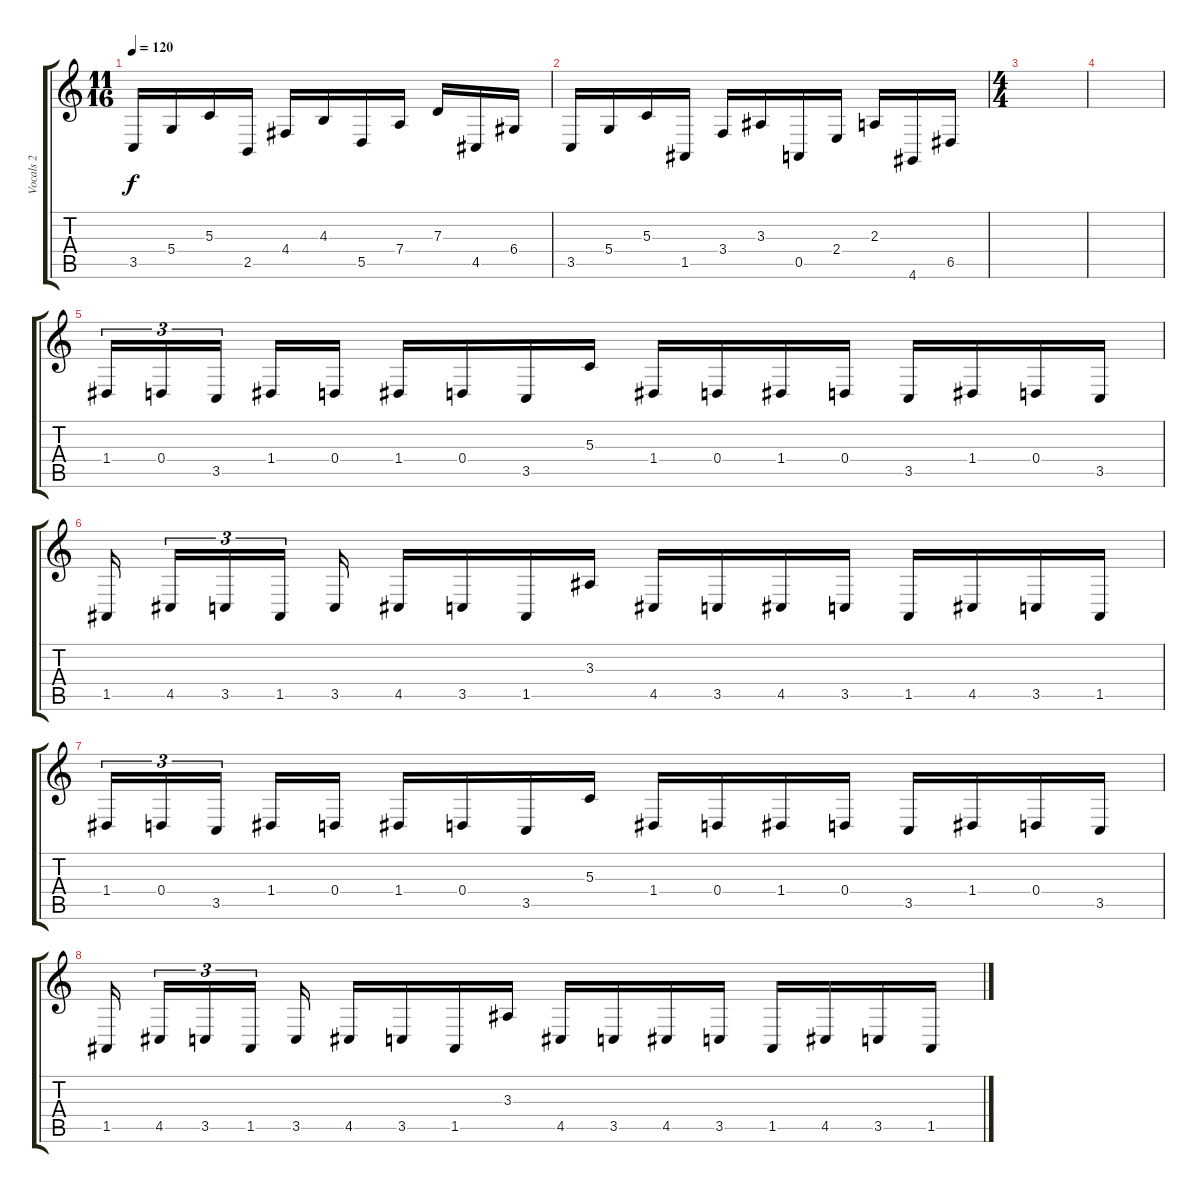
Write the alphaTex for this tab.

\track ("Vocals 2" "Vocals 2") {instrument acousticgrandpiano}
\staff {score tabs}
\tuning (E4 B3 G3 D3 A2 E2) {hide}
\ts (11 16)
\tempo 120
\clef g2
\ks c
3.5.16{dy f} 5.4.16 5.3.16 2.5.16 4.4.16 4.3.16 5.5.16 7.4.16 7.3.16 4.5.16 6.4.16 |
3.5.16 5.4.16 5.3.16 1.5.16 3.4.16 3.3.16 0.5.16 2.4.16 2.3.16 4.6.16 6.5.16 |
\ts (4 4)
|
|
1.4.16{tu (3 2)} 0.4.16{tu (3 2)} 3.5.16{tu (3 2) beam splitsecondary} 1.4.16 0.4.16 1.4.16 0.4.16 3.5.16 5.3.16 1.4.16 0.4.16 1.4.16 0.4.16 3.5.16 1.4.16 0.4.16 3.5.16 |
1.5.16{beam splitsecondary} 4.5.16{tu (3 2)} 3.5.16{tu (3 2)} 1.5.16{tu (3 2) beam splitsecondary} 3.5.16 4.5.16 3.5.16 1.5.16 3.3.16 4.5.16 3.5.16 4.5.16 3.5.16 1.5.16 4.5.16 3.5.16 1.5.16 |
1.4.16{tu (3 2)} 0.4.16{tu (3 2)} 3.5.16{tu (3 2) beam splitsecondary} 1.4.16 0.4.16 1.4.16 0.4.16 3.5.16 5.3.16 1.4.16 0.4.16 1.4.16 0.4.16 3.5.16 1.4.16 0.4.16 3.5.16 |
1.5.16{beam splitsecondary} 4.5.16{tu (3 2)} 3.5.16{tu (3 2)} 1.5.16{tu (3 2) beam splitsecondary} 3.5.16 4.5.16 3.5.16 1.5.16 3.3.16 4.5.16 3.5.16 4.5.16 3.5.16 1.5.16 4.5.16 3.5.16 1.5.16
